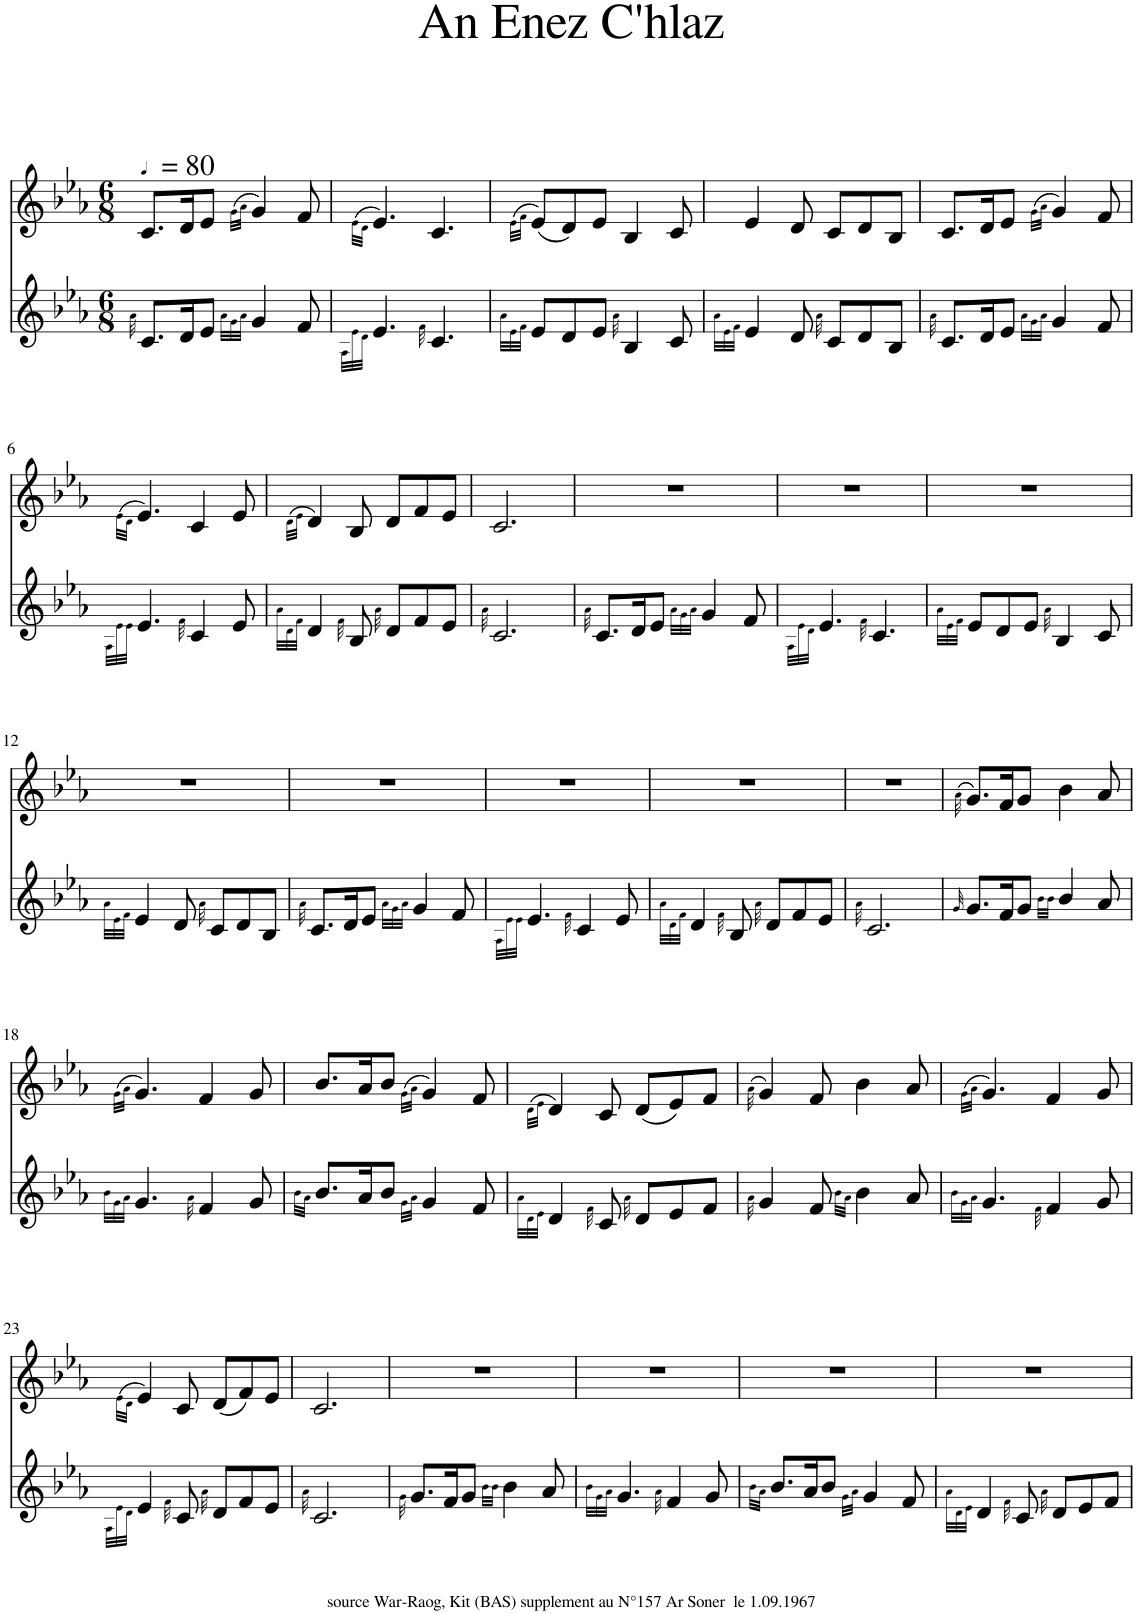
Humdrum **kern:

**kern	**kern
*part2	*part1
*staff2	*staff1
*I"Flute	*I"Flute
*I'Fl	*I'Fl
*clefG2	*clefG2
*k[b-e-a-]	*k[b-e-a-]
*M6/8	*M6/8
*MM80	*MM80
=1	=1
32qa-\	.
8.c/L	8.c/L
16d/K	16d/K
8e-/J	8e-/J
32qa-\LLL	.
32qg\	(32qg\LLL
32qa-\JJJ	32qa-\JJJ
4g/	4g/)
8f/	8f/
=2	=2
32qA-\LLL	.
32qe-\	(32qe-\LLL
32qd\JJJ	32qd\JJJ
4.e-/	4.e-/)
32qf\	.
4.c/	4.c/
=3	=3
32qa-\LLL	.
32qe-\	(32qe-\LLL
32qf\JJJ	32qf\JJJ
8e-/L	(8e-/L)
8d/	8d/)
8e-/J	8e-/J
32qa-\	.
4B-/	4B-/
8c/	8c/
=4	=4
32qa-\LLL	.
32qe-\	.
32qf\JJJ	.
4e-/	4e-/
8d/	8d/
32qa-\	.
8c/L	8c/L
8d/	8d/
8B-/J	8B-/J
=5	=5
32qa-\	.
8.c/L	8.c/L
16d/K	16d/K
8e-/J	8e-/J
32qa-\LLL	.
32qg\	(32qg\LLL
32qa-\JJJ	32qa-\JJJ
4g/	4g/)
8f/	8f/
!!LO:LB:g=z
=6	=6
32qA-\LLL	.
32qe-\	(32qe-\LLL
32qe-\JJJ	32qd\JJJ
4.e-/	4.e-/)
32qf\	.
4c/	4c/
8e-/	8e-/
=7	=7
32qa-\LLL	.
32qd\	(32qd\LLL
32qf\JJJ	32qe-\JJJ
4d/	4d/)
32qf\	.
8B-/	8B-/
32qa-\	.
8d/L	8d/L
8f/	8f/
8e-/J	8e-/J
=8	=8
32qa-\	.
2.c/	2.c/
=9	=9
32qa-\	.
8.c/L	2.r
16d/K	.
8e-/J	.
32qa-\LLL	.
32qg\	.
32qa-\JJJ	.
4g/	.
8f/	.
=10	=10
32qA-\LLL	.
32qe-\	.
32qd\JJJ	.
4.e-/	2.r
32qf\	.
4.c/	.
=11	=11
32qa-\LLL	.
32qe-\	.
32qf\JJJ	.
8e-/L	2.r
8d/	.
8e-/J	.
32qa-\	.
4B-/	.
8c/	.
!!LO:LB:g=z
=12	=12
32qa-\LLL	.
32qe-\	.
32qf\JJJ	.
4e-/	2.r
8d/	.
32qa-\	.
8c/L	.
8d/	.
8B-/J	.
=13	=13
32qa-\	.
8.c/L	2.r
16d/K	.
8e-/J	.
32qa-\LLL	.
32qg\	.
32qa-\JJJ	.
4g/	.
8f/	.
=14	=14
32qA-\LLL	.
32qe-\	.
32qe-\JJJ	.
4.e-/	2.r
32qf\	.
4c/	.
8e-/	.
=15	=15
32qa-\LLL	.
32qd\	.
32qf\JJJ	.
4d/	2.r
32qf\	.
8B-/	.
32qa-\	.
8d/L	.
8f/	.
8e-/J	.
=16	=16
32qa-\	.
2.c/	2.r
=17	=17
32qg/	(32qa-\
8.g/L	8.g/L)
16f/K	16f/K
8g/J	8g/J
32qb-\LLL	.
32qb-\JJJ	.
4b-/	4b-\
8a-/	8a-/
!!LO:LB:g=z
=18	=18
32qb-\LLL	.
32qg\	(32qg\LLL
32qa-\JJJ	32qa-\JJJ
4.g/	4.g/)
32qa-\	.
4f/	4f/
8g/	8g/
=19	=19
32qb-\LLL	.
32qa-\JJJ	.
8.b-/L	8.b-/L
16a-/K	16a-/K
8b-/J	8b-/J
32qg\LLL	(32qg\LLL
32qa-\JJJ	32qa-\JJJ
4g/	4g/)
8f/	8f/
=20	=20
32qa-\LLL	.
32qd\	(32qd\LLL
32qe-\JJJ	32qe-\JJJ
4d/	4d/)
32qf\	.
8c/	8c/
32qa-\	.
8d/L	(8d/L
8e-/	8e-/)
8f/J	8f/J
=21	=21
32qa-\	(32qa-\
4g/	4g/)
8f/	8f/
32qb-\LLL	.
32qa-\JJJ	.
4b-\	4b-\
8a-/	8a-/
=22	=22
32qb-\LLL	.
32qg\	(32qg\LLL
32qa-\JJJ	32qa-\JJJ
4.g/	4.g/)
32qf\	.
4f/	4f/
8g/	8g/
!!LO:LB:g=z
=23	=23
32qA-\LLL	.
32qe-\	(32qe-\LLL
32qd\JJJ	32qd\JJJ
4e-/	4e-/)
32qf\	.
8c/	8c/
32qa-\	.
8d/L	(8d/L
8f/	8f/)
8e-/J	8e-/J
=24	=24
32qa-\	.
2.c/	2.c/
=25	=25
32qg\	.
8.g/L	2.r
16f/K	.
8g/J	.
32qb-\LLL	.
32qb-\JJJ	.
4b-\	.
8a-/	.
=26	=26
32qb-\LLL	.
32qg\	.
32qa-\JJJ	.
4.g/	2.r
32qa-\	.
4f/	.
8g/	.
=27	=27
32qb-\LLL	.
32qa-\JJJ	.
8.b-/L	2.r
16a-/K	.
8b-/J	.
32qg\LLL	.
32qa-\JJJ	.
4g/	.
8f/	.
=28	=28
32qa-\LLL	.
32qd\	.
32qe-\JJJ	.
4d/	2.r
32qf\	.
8c/	.
32qa-\	.
8d/L	.
8e-/	.
8f/J	.
=	=
*-	*-
